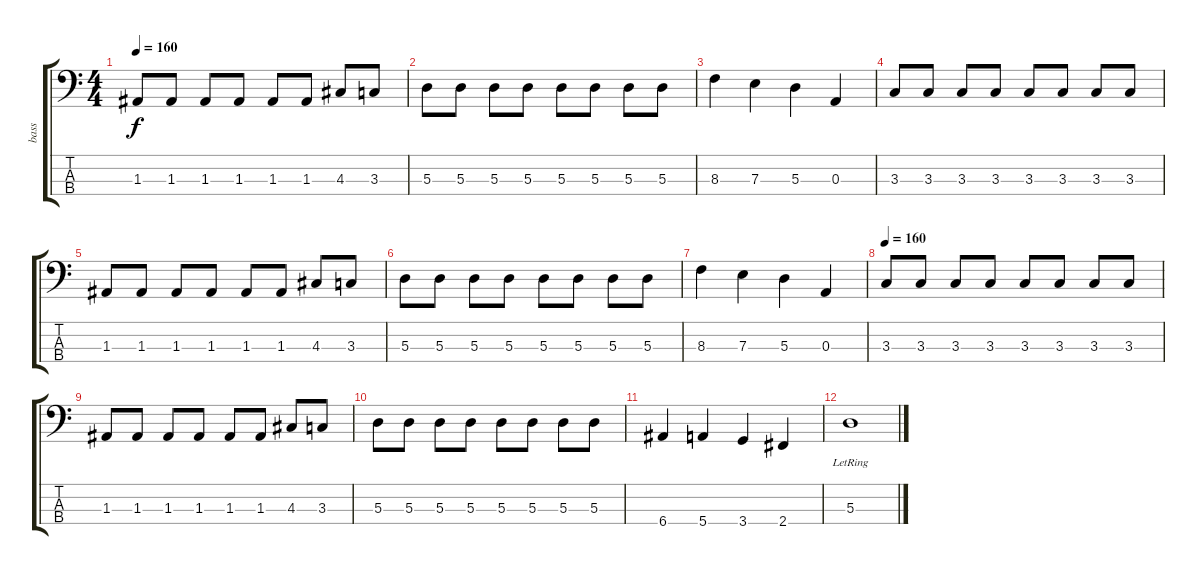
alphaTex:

\track ("bass" "bass") {instrument electricbasspick}
\staff {score tabs}
\tuning (G2 D2 A1 E1) {hide}
\ts (4 4)
\tempo 160
\clef f4
\ks c
1.3.8{dy f} 1.3.8 1.3.8 1.3.8 1.3.8 1.3.8 4.3.8 3.3.8 |
5.3.8 5.3.8 5.3.8 5.3.8 5.3.8 5.3.8 5.3.8 5.3.8 |
8.3.4 7.3.4 5.3.4 0.3.4 |
3.3.8 3.3.8 3.3.8 3.3.8 3.3.8 3.3.8 3.3.8 3.3.8 |
1.3.8 1.3.8 1.3.8 1.3.8 1.3.8 1.3.8 4.3.8 3.3.8 |
5.3.8 5.3.8 5.3.8 5.3.8 5.3.8 5.3.8 5.3.8 5.3.8 |
8.3.4 7.3.4 5.3.4 0.3.4 |
\tempo 160
3.3.8 3.3.8 3.3.8 3.3.8 3.3.8 3.3.8 3.3.8 3.3.8 |
1.3.8 1.3.8 1.3.8 1.3.8 1.3.8 1.3.8 4.3.8 3.3.8 |
5.3.8 5.3.8 5.3.8 5.3.8 5.3.8 5.3.8 5.3.8 5.3.8 |
6.4.4 5.4.4 3.4.4 2.4.4 |
5.3{lr}.1
